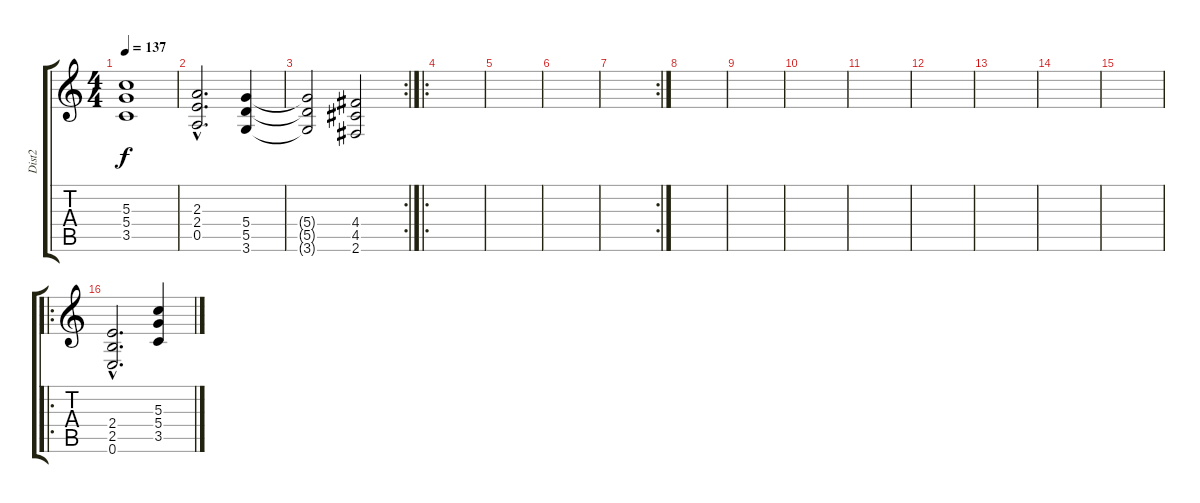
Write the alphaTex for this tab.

\track ("Dist2" "Dist2") {instrument distortionguitar}
\staff {score tabs}
\tuning (E4 B3 G3 D3 A2 E2) {hide}
\ts (4 4)
\tempo 137
\clef g2
\ks c
(5.3{t} 5.4{t} 3.5{t}).1{dy f} |
(2.3{hac} 2.4{hac} 0.5{hac}).2{d} (5.4 5.5 3.6).4 |
\rc 2
(5.4{t} 5.5{t} 3.6{t}).2 (4.4 4.5 2.6).2 |
\ro
|
|
|
\rc 2
|
|
|
|
|
|
|
|
|
\ro
(2.4{hac} 2.5{hac} 0.6{hac}).2{d} (5.3 5.4 3.5).4
